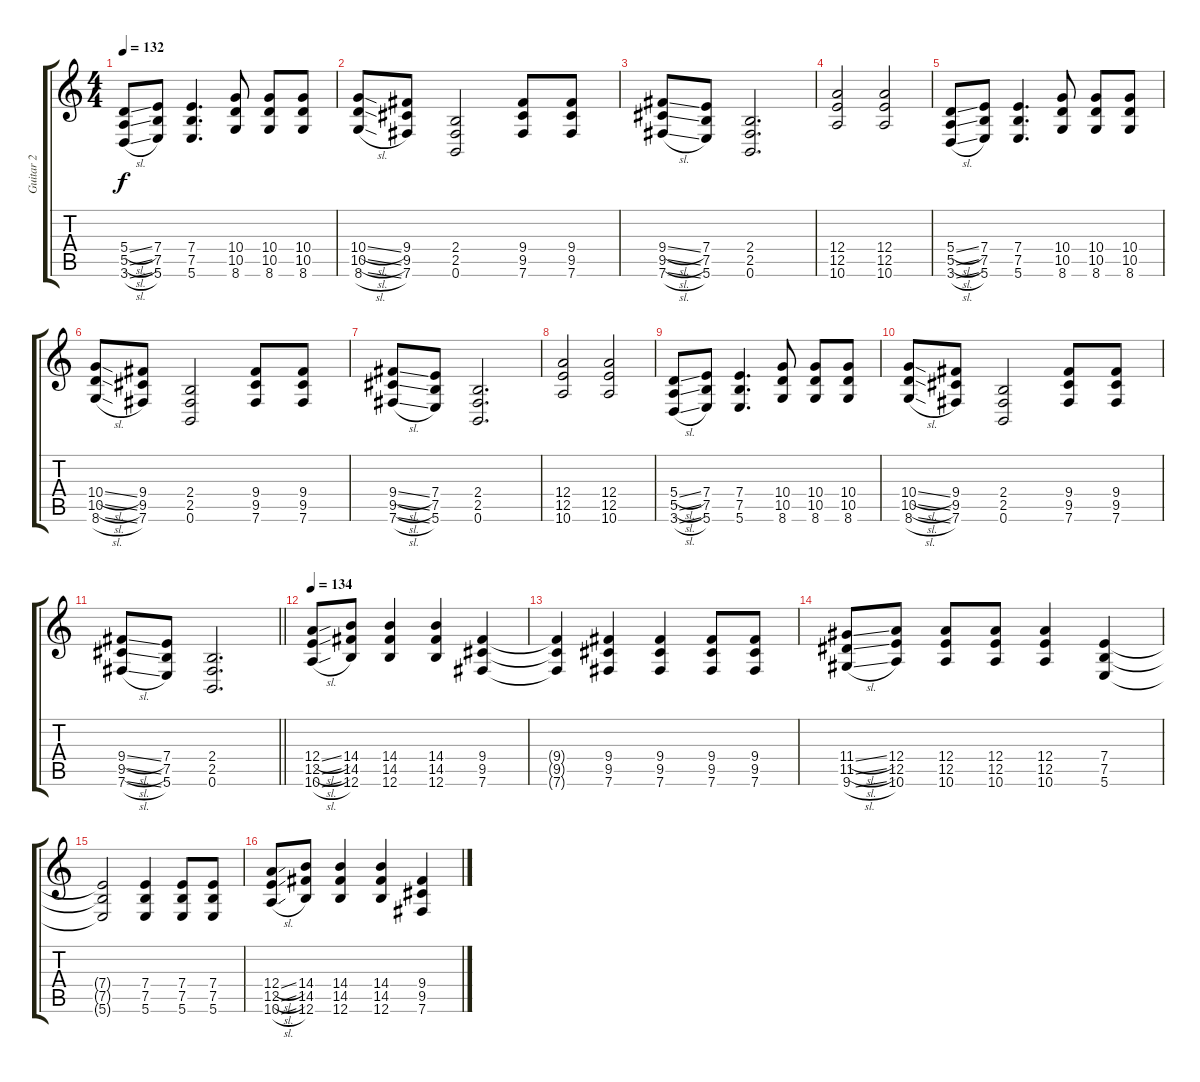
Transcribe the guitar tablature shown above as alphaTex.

\track ("Guitar 2" "Guitar 2") {instrument distortionguitar}
\staff {score tabs}
\tuning (B3 Gb3 D3 A2 E2 B1) {hide}
\ts (4 4)
\tempo 132
\clef g2
\ks c
(5.4{sl} 5.5{sl} 3.6{sl}).8{dy f} (7.4 7.5 5.6).8 (7.4 7.5 5.6).4{d} (10.4 10.5 8.6).8 (10.4 10.5 8.6).8 (10.4 10.5 8.6).8 |
(10.4{sl} 10.5{sl} 8.6{sl}).8 (9.4 9.5 7.6).8 (2.4 2.5 0.6).2 (9.4 9.5 7.6).8 (9.4 9.5 7.6).8 |
(9.4{sl} 9.5{sl} 7.6{sl}).8 (7.4 7.5 5.6).8 (2.4 2.5 0.6).2{d} |
(12.4 12.5 10.6).2 (12.4 12.5 10.6).2 |
(5.4{sl} 5.5{sl} 3.6{sl}).8 (7.4 7.5 5.6).8 (7.4 7.5 5.6).4{d} (10.4 10.5 8.6).8 (10.4 10.5 8.6).8 (10.4 10.5 8.6).8 |
(10.4{sl} 10.5{sl} 8.6{sl}).8 (9.4 9.5 7.6).8 (2.4 2.5 0.6).2 (9.4 9.5 7.6).8 (9.4 9.5 7.6).8 |
(9.4{sl} 9.5{sl} 7.6{sl}).8 (7.4 7.5 5.6).8 (2.4 2.5 0.6).2{d} |
(12.4 12.5 10.6).2 (12.4 12.5 10.6).2 |
(5.4{sl} 5.5{sl} 3.6{sl}).8 (7.4 7.5 5.6).8 (7.4 7.5 5.6).4{d} (10.4 10.5 8.6).8 (10.4 10.5 8.6).8 (10.4 10.5 8.6).8 |
(10.4{sl} 10.5{sl} 8.6{sl}).8 (9.4 9.5 7.6).8 (2.4 2.5 0.6).2 (9.4 9.5 7.6).8 (9.4 9.5 7.6).8 |
\barLineRight lightlight
(9.4{sl} 9.5{sl} 7.6{sl}).8 (7.4 7.5 5.6).8 (2.4 2.5 0.6).2{d} |
\tempo 134
(12.4{sl} 12.5{sl} 10.6{sl}).8 (14.4 14.5 12.6).8 (14.4 14.5 12.6).4 (14.4 14.5 12.6).4 (9.4 9.5 7.6).4 |
(9.4{t} 9.5{t} 7.6{t}).4 (9.4 9.5 7.6).4 (9.4 9.5 7.6).4 (9.4 9.5 7.6).8 (9.4 9.5 7.6).8 |
(11.4{sl} 11.5{sl} 9.6{sl}).8 (12.4 12.5 10.6).8 (12.4 12.5 10.6).8 (12.4 12.5 10.6).8 (12.4 12.5 10.6).4 (7.4 7.5 5.6).4 |
(7.4{t} 7.5{t} 5.6{t}).2 (7.4 7.5 5.6).4 (7.4 7.5 5.6).8 (7.4 7.5 5.6).8 |
(12.4{sl} 12.5{sl} 10.6{sl}).8 (14.4 14.5 12.6).8 (14.4 14.5 12.6).4 (14.4 14.5 12.6).4 (9.4 9.5 7.6).4
